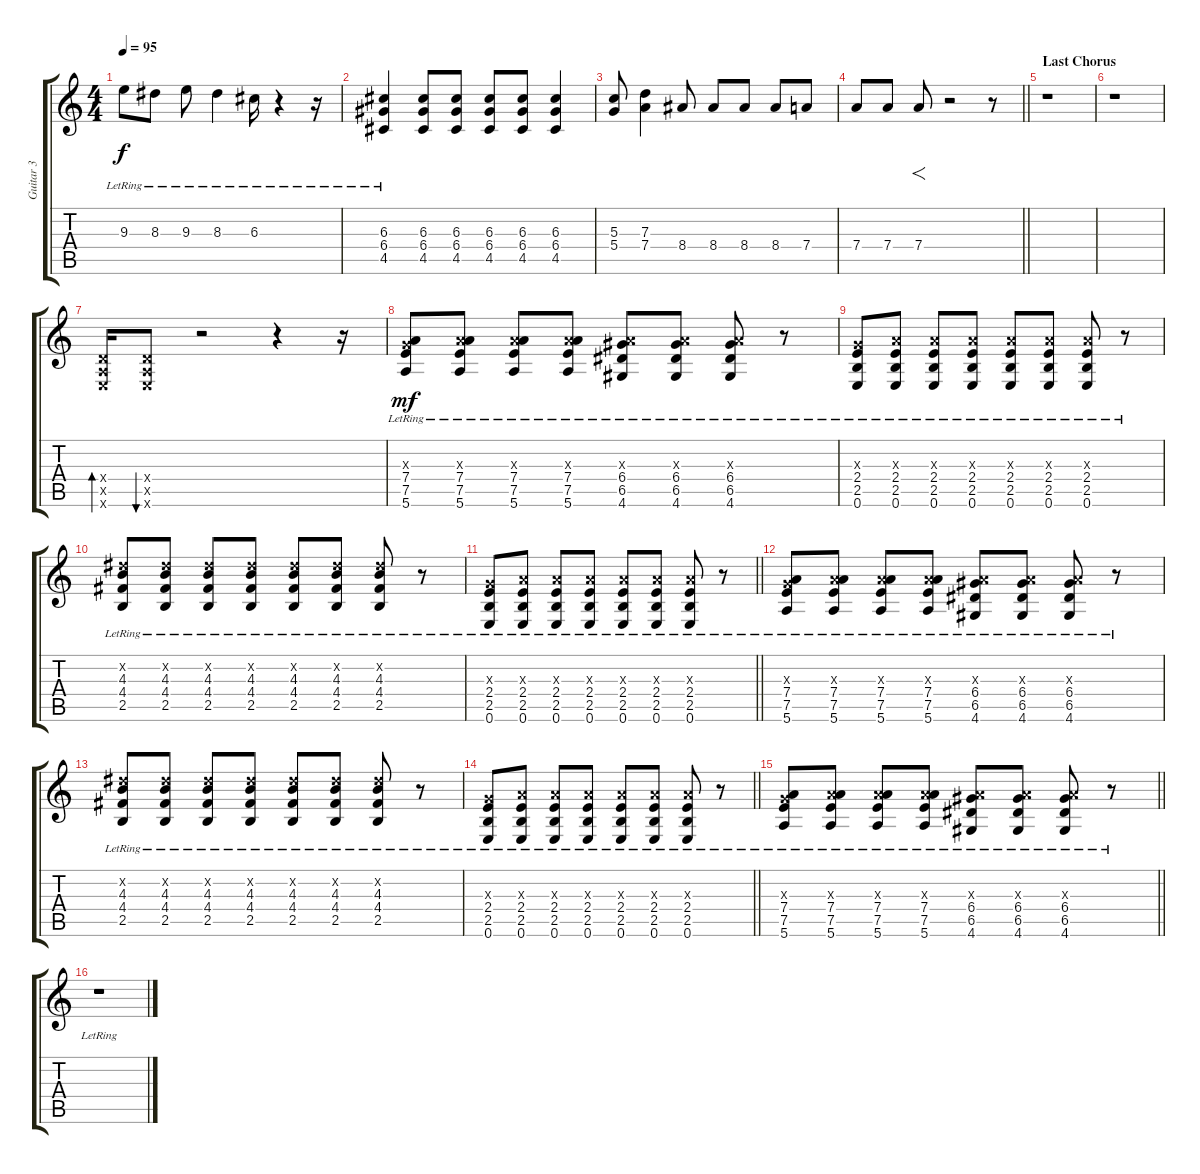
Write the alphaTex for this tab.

\track ("Guitar 3" "Guitar 3") {instrument distortionguitar}
\staff {score tabs}
\tuning (E4 B3 G3 D3 A2 E2) {hide}
\ts (4 4)
\tempo 95
\clef g2
\ks c
9.3{lr}.8{dy f} 8.3{lr}.8 9.3{lr}.8 8.3{lr}.4 6.3{lr}.16 r.4 r.16 |
(6.3{lr} 6.4{lr} 4.5{lr}).4 (6.3 6.4 4.5).8 (6.3 6.4 4.5).8 (6.3 6.4 4.5).8 (6.3 6.4 4.5).8 (6.3 6.4 4.5).4 |
(5.3 5.4).8 (7.3 7.4).4 8.4.8 8.4.8 8.4.8 8.4.8 7.4.8 |
\barLineRight lightlight
7.4.8 7.4.8 7.4.8{f} r.2 r.8 |
\section ("" "Last Chorus")
r.1 |
r.1 |
(0.4{x} 0.5{x} 0.6{x}).16{bd 60} (0.4{x} 0.5{x} 0.6{x}).8{bu 60} r.2 r.4 r.16 |
(0.3{x} 7.4{lr} 7.5{lr} 5.6{lr}).8{dy mf} (2.3{x} 7.4{lr} 7.5{lr} 5.6{lr}).8 (2.3{x} 7.4{lr} 7.5{lr} 5.6{lr}).8 (2.3{x} 7.4{lr} 7.5{lr} 5.6{lr}).8 (2.3{x} 6.4{lr} 6.5{lr} 4.6{lr}).8 (2.3{x} 6.4{lr} 6.5{lr} 4.6{lr}).8 (2.3{x} 6.4{lr} 6.5{lr} 4.6{lr}).8 r.8 |
(0.3{x} 2.4{lr} 2.5{lr} 0.6{lr}).8 (2.3{x} 2.4{lr} 2.5{lr} 0.6{lr}).8 (2.3{x} 2.4{lr} 2.5{lr} 0.6{lr}).8 (2.3{x} 2.4{lr} 2.5{lr} 0.6{lr}).8 (2.3{x} 2.4{lr} 2.5{lr} 0.6{lr}).8 (2.3{x} 2.4{lr} 2.5{lr} 0.6{lr}).8 (2.3{x} 2.4{lr} 2.5{lr} 0.6{lr}).8 r.8 |
(4.2{x} 4.3{lr} 4.4{lr} 2.5{lr}).8 (4.2{x} 4.3{lr} 4.4{lr} 2.5{lr}).8 (4.2{x} 4.3{lr} 4.4{lr} 2.5{lr}).8 (4.2{x} 4.3{lr} 4.4{lr} 2.5{lr}).8 (4.2{x} 4.3{lr} 4.4{lr} 2.5{lr}).8 (4.2{x} 4.3{lr} 4.4{lr} 2.5{lr}).8 (4.2{x} 4.3{lr} 4.4{lr} 2.5{lr}).8 r.8 |
\barLineRight lightlight
(0.3{x} 2.4{lr} 2.5{lr} 0.6{lr}).8 (2.3{x} 2.4{lr} 2.5{lr} 0.6{lr}).8 (2.3{x} 2.4{lr} 2.5{lr} 0.6{lr}).8 (2.3{x} 2.4{lr} 2.5{lr} 0.6{lr}).8 (2.3{x} 2.4{lr} 2.5{lr} 0.6{lr}).8 (2.3{x} 2.4{lr} 2.5{lr} 0.6{lr}).8 (2.3{x} 2.4{lr} 2.5{lr} 0.6{lr}).8 r.8 |
(0.3{x} 7.4{lr} 7.5{lr} 5.6{lr}).8 (2.3{x} 7.4{lr} 7.5{lr} 5.6{lr}).8 (2.3{x} 7.4{lr} 7.5{lr} 5.6{lr}).8 (2.3{x} 7.4{lr} 7.5{lr} 5.6{lr}).8 (2.3{x} 6.4{lr} 6.5{lr} 4.6{lr}).8 (2.3{x} 6.4{lr} 6.5{lr} 4.6{lr}).8 (2.3{x} 6.4{lr} 6.5{lr} 4.6{lr}).8 r.8 |
(4.2{x} 4.3{lr} 4.4{lr} 2.5{lr}).8 (4.2{x} 4.3{lr} 4.4{lr} 2.5{lr}).8 (4.2{x} 4.3{lr} 4.4{lr} 2.5{lr}).8 (4.2{x} 4.3{lr} 4.4{lr} 2.5{lr}).8 (4.2{x} 4.3{lr} 4.4{lr} 2.5{lr}).8 (4.2{x} 4.3{lr} 4.4{lr} 2.5{lr}).8 (4.2{x} 4.3{lr} 4.4{lr} 2.5{lr}).8 r.8 |
\barLineRight lightlight
(0.3{x} 2.4{lr} 2.5{lr} 0.6{lr}).8 (2.3{x} 2.4{lr} 2.5{lr} 0.6{lr}).8 (2.3{x} 2.4{lr} 2.5{lr} 0.6{lr}).8 (2.3{x} 2.4{lr} 2.5{lr} 0.6{lr}).8 (2.3{x} 2.4{lr} 2.5{lr} 0.6{lr}).8 (2.3{x} 2.4{lr} 2.5{lr} 0.6{lr}).8 (2.3{x} 2.4{lr} 2.5{lr} 0.6{lr}).8 r.8 |
\barLineRight lightlight
(0.3{x} 7.4{lr} 7.5{lr} 5.6{lr}).8 (2.3{x} 7.4{lr} 7.5{lr} 5.6{lr}).8 (2.3{x} 7.4{lr} 7.5{lr} 5.6{lr}).8 (2.3{x} 7.4{lr} 7.5{lr} 5.6{lr}).8 (2.3{x} 6.4{lr} 6.5{lr} 4.6{lr}).8 (2.3{x} 6.4{lr} 6.5{lr} 4.6{lr}).8 (2.3{x} 6.4{lr} 6.5{lr} 4.6{lr}).8 r.8 |
r.1
